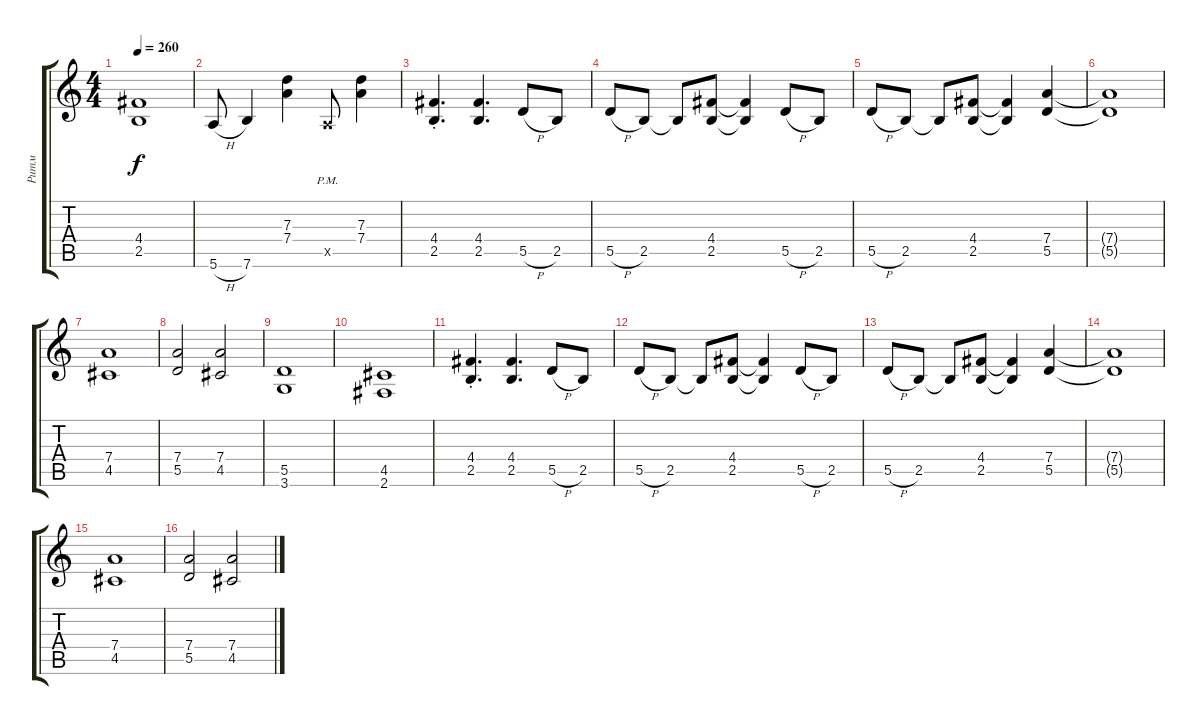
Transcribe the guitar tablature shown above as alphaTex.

\track ("Ритм" "Ритм") {instrument distortionguitar}
\staff {score tabs}
\tuning (E4 B3 G3 D3 A2 E2) {hide}
\ts (4 4)
\tempo 260
\clef g2
\ks c
(4.4 2.5).1{dy f} |
5.6{h}.8 7.6.4 (7.3 7.4).4 0.5{pm x}.8 (7.3 7.4).4 |
(4.4{st} 2.5{st}).4{d} (4.4 2.5).4{d} 5.5{h}.8 2.5.8 |
5.5{h}.8 2.5.8 2.5{t}.8 (4.4 2.5).8 (4.4{t} 2.5{t}).4 5.5{h}.8 2.5.8 |
5.5{h}.8 2.5.8 2.5{t}.8 (4.4 2.5).8 (4.4{t} 2.5{t}).4 (7.4 5.5).4 |
(7.4{t} 5.5{t}).1 |
(7.4 4.5).1 |
(7.4 5.5).2 (7.4 4.5).2 |
(5.5 3.6).1 |
(4.5 2.6).1 |
(4.4{st} 2.5{st}).4{d} (4.4 2.5).4{d} 5.5{h}.8 2.5.8 |
5.5{h}.8 2.5.8 2.5{t}.8 (4.4 2.5).8 (4.4{t} 2.5{t}).4 5.5{h}.8 2.5.8 |
5.5{h}.8 2.5.8 2.5{t}.8 (4.4 2.5).8 (4.4{t} 2.5{t}).4 (7.4 5.5).4 |
(7.4{t} 5.5{t}).1 |
(7.4 4.5).1 |
(7.4 5.5).2 (7.4 4.5).2
